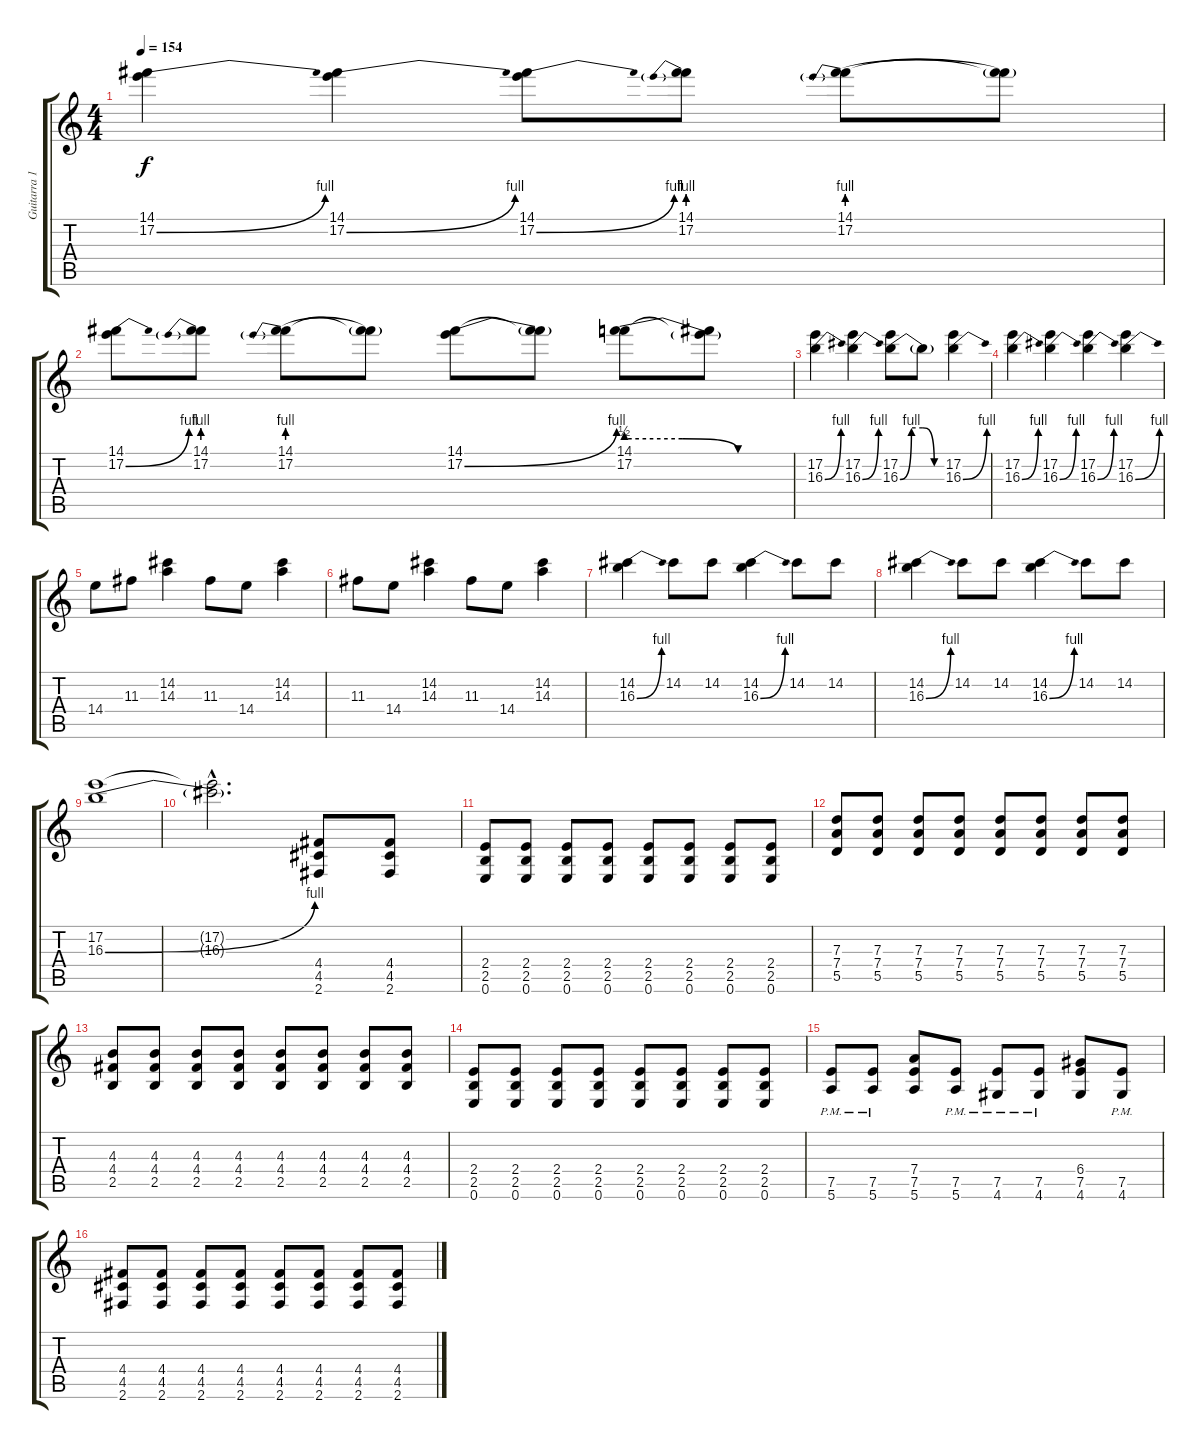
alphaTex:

\track ("Guitarra 1" "Guitarra 1") {instrument distortionguitar}
\staff {score tabs}
\tuning (E4 B3 G3 D3 A2 E2) {hide}
\ts (4 4)
\tempo 154
\clef g2
\ks c
(14.1 17.2{be (bend 0 0 60 4)}).4{dy f} (14.1 17.2{be (bend 0 0 60 4)}).4 (14.1 17.2{be (bend 0 0 60 4)}).8 (14.1 17.2{be (prebend 0 4 60 4)}).8 (14.1 17.2{be (prebend 0 4 60 4)}).8 (14.1{t} 17.2{t}).8 |
(14.1 17.2{be (bend 0 0 60 4)}).8 (14.1 17.2{be (prebend 0 4 60 4)}).8 (14.1 17.2{be (prebend 0 4 60 4)}).8 (14.1{t} 17.2{t}).8 (14.1 17.2{be (bend 0 0 60 4)}).8 (14.1{t} 17.2{t}).8 (14.1 17.2{be (custom 0 2 20 2 40 0 60 0)}).8 (14.1{t} 17.2{t}).8 |
(17.2 16.3{be (bend 0 0 60 4)}).4 (17.2 16.3{be (bend 0 0 60 4)}).4 (17.2 16.3{be (custom 0 0 15 4 30 4 45 0 60 0)}).8 16.3{t}.8 (17.2 16.3{be (bend 0 0 60 4)}).4 |
(17.2 16.3{be (bend 0 0 60 4)}).4 (17.2 16.3{be (bend 0 0 60 4)}).4 (17.2 16.3{be (bend 0 0 60 4)}).4 (17.2 16.3{be (bend 0 0 60 4)}).4 |
14.4.8 11.3.8 (14.2 14.3).4 11.3.8 14.4.8 (14.2 14.3).4 |
11.3.8 14.4.8 (14.2 14.3).4 11.3.8 14.4.8 (14.2 14.3).4 |
(14.2 16.3{be (bend 0 0 60 4)}).4 14.2.8 14.2.8 (14.2 16.3{be (bend 0 0 60 4)}).4 14.2.8 14.2.8 |
(14.2 16.3{be (bend 0 0 60 4)}).4 14.2.8 14.2.8 (14.2 16.3{be (bend 0 0 60 4)}).4 14.2.8 14.2.8 |
(17.2 16.3{be (bend 0 0 60 4)}).1 |
(17.2{hac t} 16.3{hac t}).2{d} (4.4 4.5 2.6).8 (4.4 4.5 2.6).8 |
(2.4 2.5 0.6).8 (2.4 2.5 0.6).8 (2.4 2.5 0.6).8 (2.4 2.5 0.6).8 (2.4 2.5 0.6).8 (2.4 2.5 0.6).8 (2.4 2.5 0.6).8 (2.4 2.5 0.6).8 |
(7.3 7.4 5.5).8 (7.3 7.4 5.5).8 (7.3 7.4 5.5).8 (7.3 7.4 5.5).8 (7.3 7.4 5.5).8 (7.3 7.4 5.5).8 (7.3 7.4 5.5).8 (7.3 7.4 5.5).8 |
(4.3 4.4 2.5).8 (4.3 4.4 2.5).8 (4.3 4.4 2.5).8 (4.3 4.4 2.5).8 (4.3 4.4 2.5).8 (4.3 4.4 2.5).8 (4.3 4.4 2.5).8 (4.3 4.4 2.5).8 |
(2.4 2.5 0.6).8 (2.4 2.5 0.6).8 (2.4 2.5 0.6).8 (2.4 2.5 0.6).8 (2.4 2.5 0.6).8 (2.4 2.5 0.6).8 (2.4 2.5 0.6).8 (2.4 2.5 0.6).8 |
(7.5{pm} 5.6{pm}).8 (7.5{pm} 5.6{pm}).8 (7.4 7.5 5.6).8 (7.5{pm} 5.6{pm}).8 (7.5{pm} 4.6{pm}).8 (7.5{pm} 4.6{pm}).8 (6.4 7.5 4.6).8 (7.5{pm} 4.6{pm}).8 |
(4.4 4.5 2.6).8 (4.4 4.5 2.6).8 (4.4 4.5 2.6).8 (4.4 4.5 2.6).8 (4.4 4.5 2.6).8 (4.4 4.5 2.6).8 (4.4 4.5 2.6).8 (4.4 4.5 2.6).8
